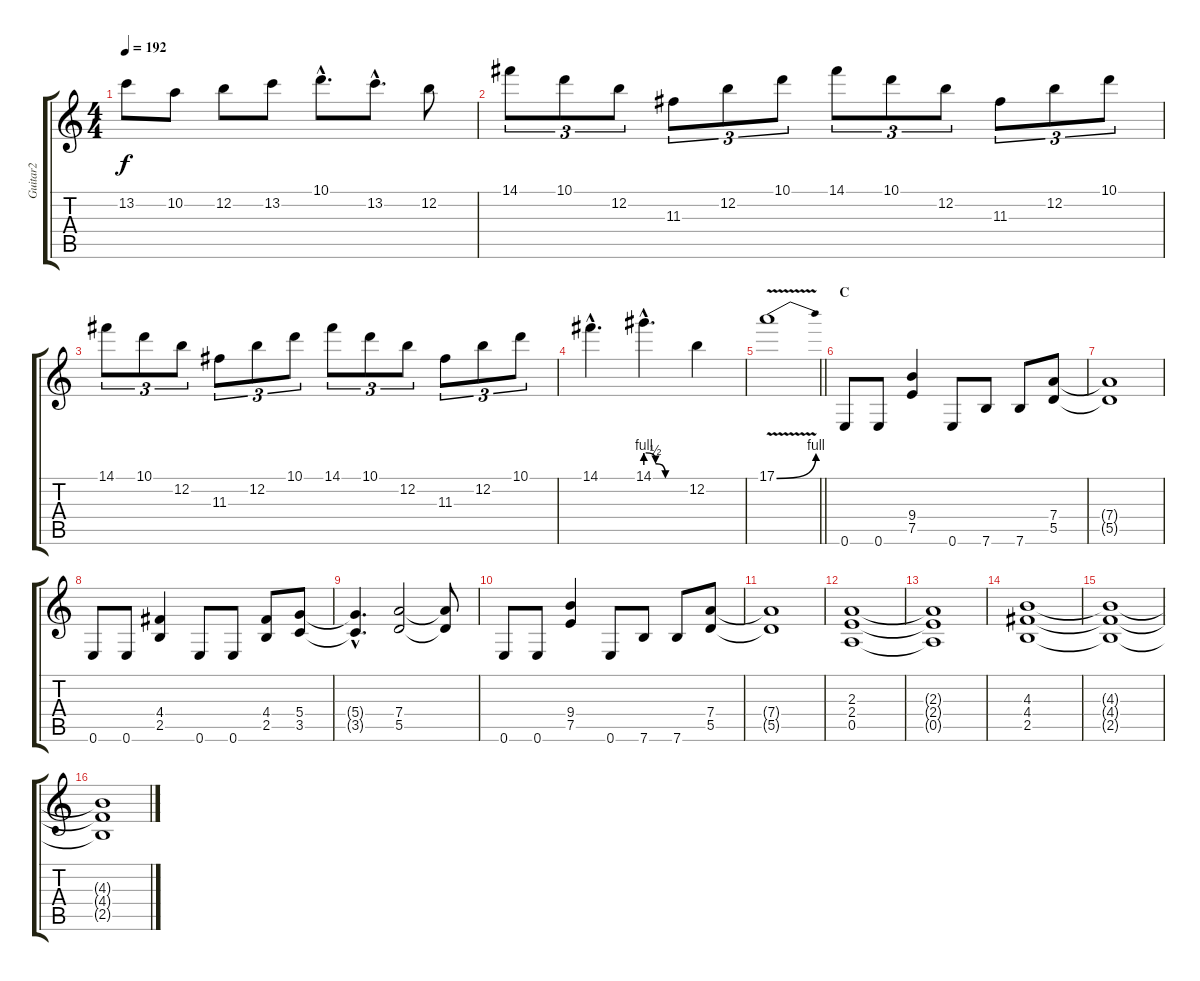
\track ("Guitar2" "Guitar2") {instrument distortionguitar}
\staff {score tabs}
\tuning (E4 B3 G3 D3 A2 E2) {hide}
\ts (4 4)
\tempo 192
\clef g2
\ks c
13.2{t}.8{dy f} 10.2.8 12.2.8 13.2.8 10.1{hac}.8{d} 13.2{hac}.8{d} 12.2.8 |
14.1.8{tu (3 2)} 10.1.8{tu (3 2)} 12.2.8{tu (3 2)} 11.3.8{tu (3 2)} 12.2.8{tu (3 2)} 10.1.8{tu (3 2)} 14.1.8{tu (3 2)} 10.1.8{tu (3 2)} 12.2.8{tu (3 2)} 11.3.8{tu (3 2)} 12.2.8{tu (3 2)} 10.1.8{tu (3 2)} |
14.1.8{tu (3 2)} 10.1.8{tu (3 2)} 12.2.8{tu (3 2)} 11.3.8{tu (3 2)} 12.2.8{tu (3 2)} 10.1.8{tu (3 2)} 14.1.8{tu (3 2)} 10.1.8{tu (3 2)} 12.2.8{tu (3 2)} 11.3.8{tu (3 2)} 12.2.8{tu (3 2)} 10.1.8{tu (3 2)} |
14.1{hac}.4{d} 14.1{be (custom 0 4 15 2 30 0 45 0 60 0) hac}.4{d} 12.2.4 |
\barLineRight lightlight
17.1{be (bend 0 0 60 4) v}.1 |
\section ("" "C")
0.6.8 0.6.8 (9.4 7.5).4 0.6.8 7.6.8 7.6.8 (7.4 5.5).8 |
(7.4{t} 5.5{t}).1 |
0.6.8 0.6.8 (4.4 2.5).4 0.6.8 0.6.8 (4.4 2.5).8 (5.4 3.5).8 |
(5.4{hac t} 3.5{hac t}).4{d} (7.4 5.5).2 (7.4{t} 5.5{t}).8 |
0.6.8 0.6.8 (9.4 7.5).4 0.6.8 7.6.8 7.6.8 (7.4 5.5).8 |
(7.4{t} 5.5{t}).1 |
(2.3 2.4 0.5).1 |
(2.3{t} 2.4{t} 0.5{t}).1 |
(4.3 4.4 2.5).1 |
(4.3{t} 4.4{t} 2.5{t}).1 |
(4.3{t} 4.4{t} 2.5{t}).1
